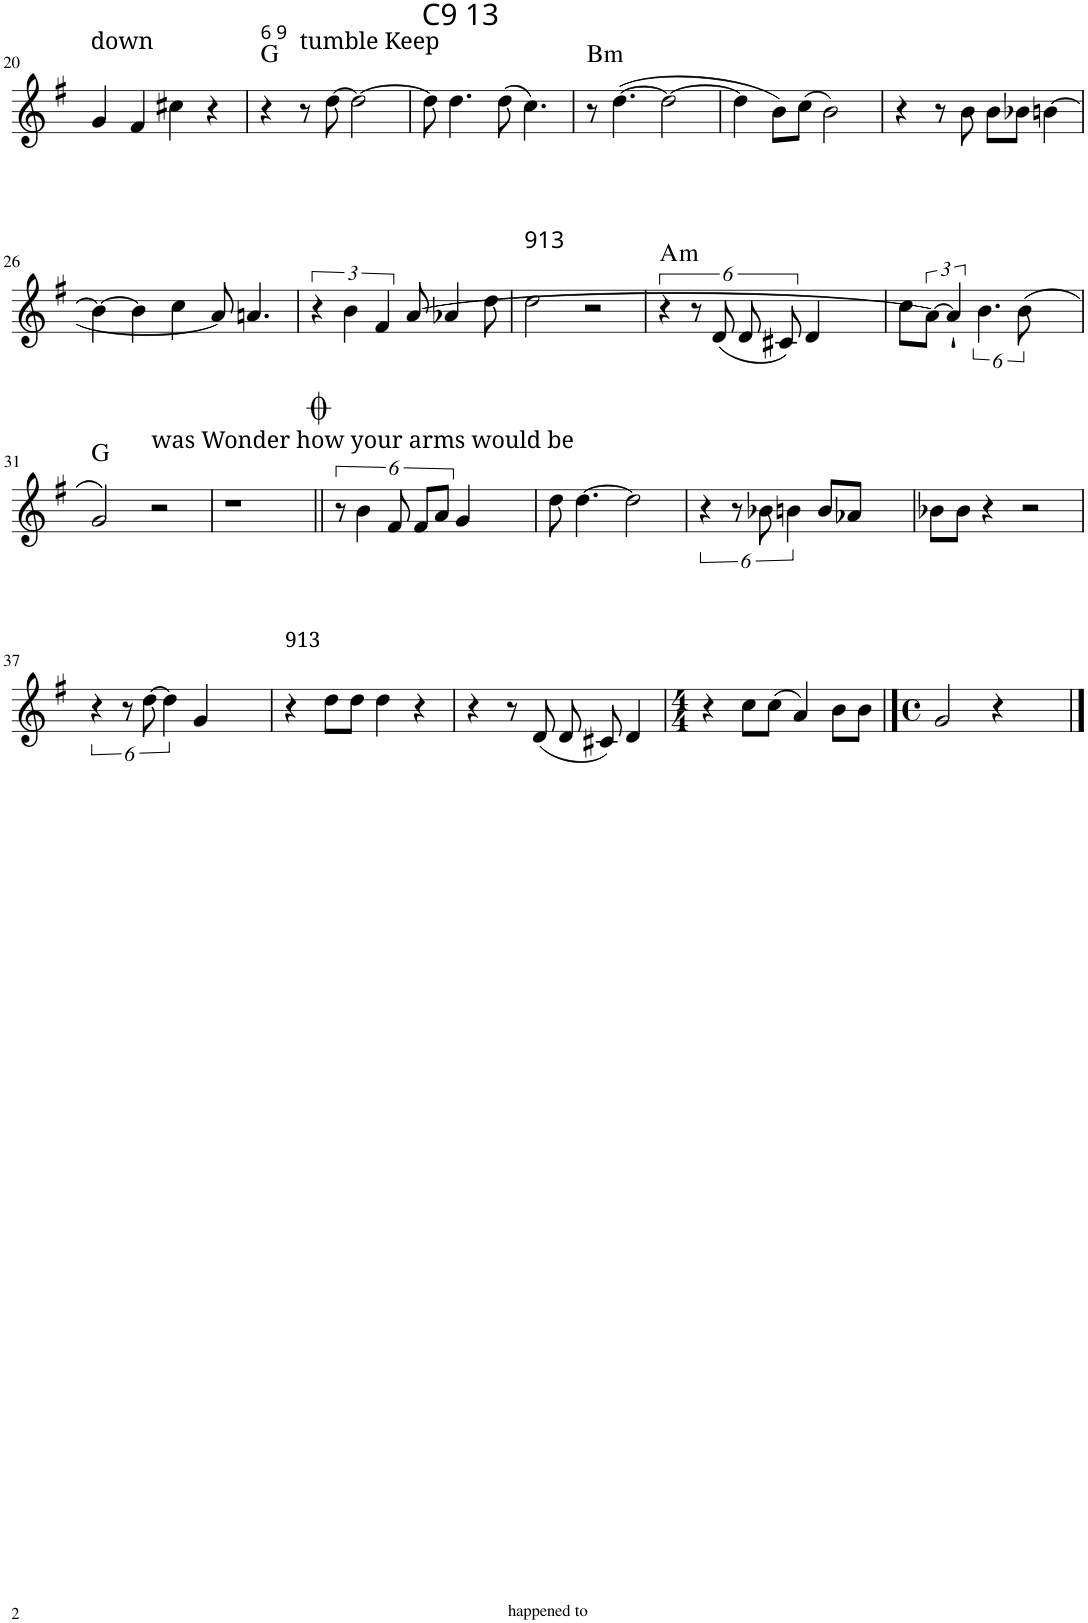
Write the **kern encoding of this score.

**kern	**harte
*part1	*part1
*staff1	*
!!LO:PB:g=z
*clefG2	*
*k[f#]	*
*M4/4	*
*met(c)	*
=20	=20
!LO:TX:a:t=down	!
4g/	.
4f#/	.
4cc#X\	.
4r	.
=21	=21
!LO:TX:a:t=6 9	!
4r	G:maj
!LO:TX:a:t=tumble Keep	!
8r	.
[8dd\	.
2dd\_	.
=22	=22
!LO:TX:a:t=C9 13	!
8dd\]	.
4.dd\	.
(8dd\	.
4.cc\)	.
=23	=23
!	!LO:H:kt=m
8r	B:min
([4.dd\	.
2dd\_	.
=24	=24
4dd\]	.
8b\L)	.
(8cc\J	.
2b\)	.
=25	=25
4r	.
8r	.
8b\	.
8b\L	.
8b-X\J	.
[4bn\	.
!!LO:LB:g=z
=26	=26
4b\_	.
4b\]	.
4cc\	.
8a-/]	.
[8an/	.
=27	=27
6r	.
4a/]	.
6b\	.
6f#/	.
[8a/	.
4a-X/	.
8dd\	.
=28	=28
!LO:TX:a:t=913	!
2dd\	.
2r	.
=29	=29
!	!LO:H:kt=m
6r	A:min
12r	.
(12d/	.
12d/	.
12c#X/)	.
4d/	.
4ryy	.
=30	=30
8cc\L	.
4a\_	.
6.b\	.
(12b\	.
!LO:N:vis=4	!
6..ryy	.
!!LO:LB:g=z
=31	=31
2g/)	G:maj
!LO:TX:a:t=was Wonder how your arms would be	!
2r	.
=32	=32
1r	.
=33||	=33||
12r	.
6b\	.
12f#/	.
12f#/L	.
12a/J	.
4g/	.
4ryy	.
=34	=34
8dd\	.
[4.dd\	.
2dd\]	.
=35	=35
6r	.
12r	.
12b-X\	.
6bn\	.
8b/L	.
8a-X/J	.
4ryy	.
=36	=36
8b-X\L	.
8b-\J	.
4r	.
2r	.
!!LO:LB:g=z
=37	=37
6r	.
12r	.
[12dd\	.
6dd\]	.
4g/	.
4ryy	.
=38	=38
!LO:TX:a:t=913	!
4r	.
8dd\L	.
8dd\J	.
4dd\	.
4r	.
=39	=39
4r	.
8r	.
(8d/	.
8d/	.
8c#X/)	.
4d/	.
=40	=40
*M4/4	*
4r	.
8cc\L	.
(8cc\J	.
4a/)	.
8b\L	.
8b\J	.
==41	==41
*M4/4	*
*met(c)	*
2g/	.
4r	.
4ryy	.
==	==
*-	*-
